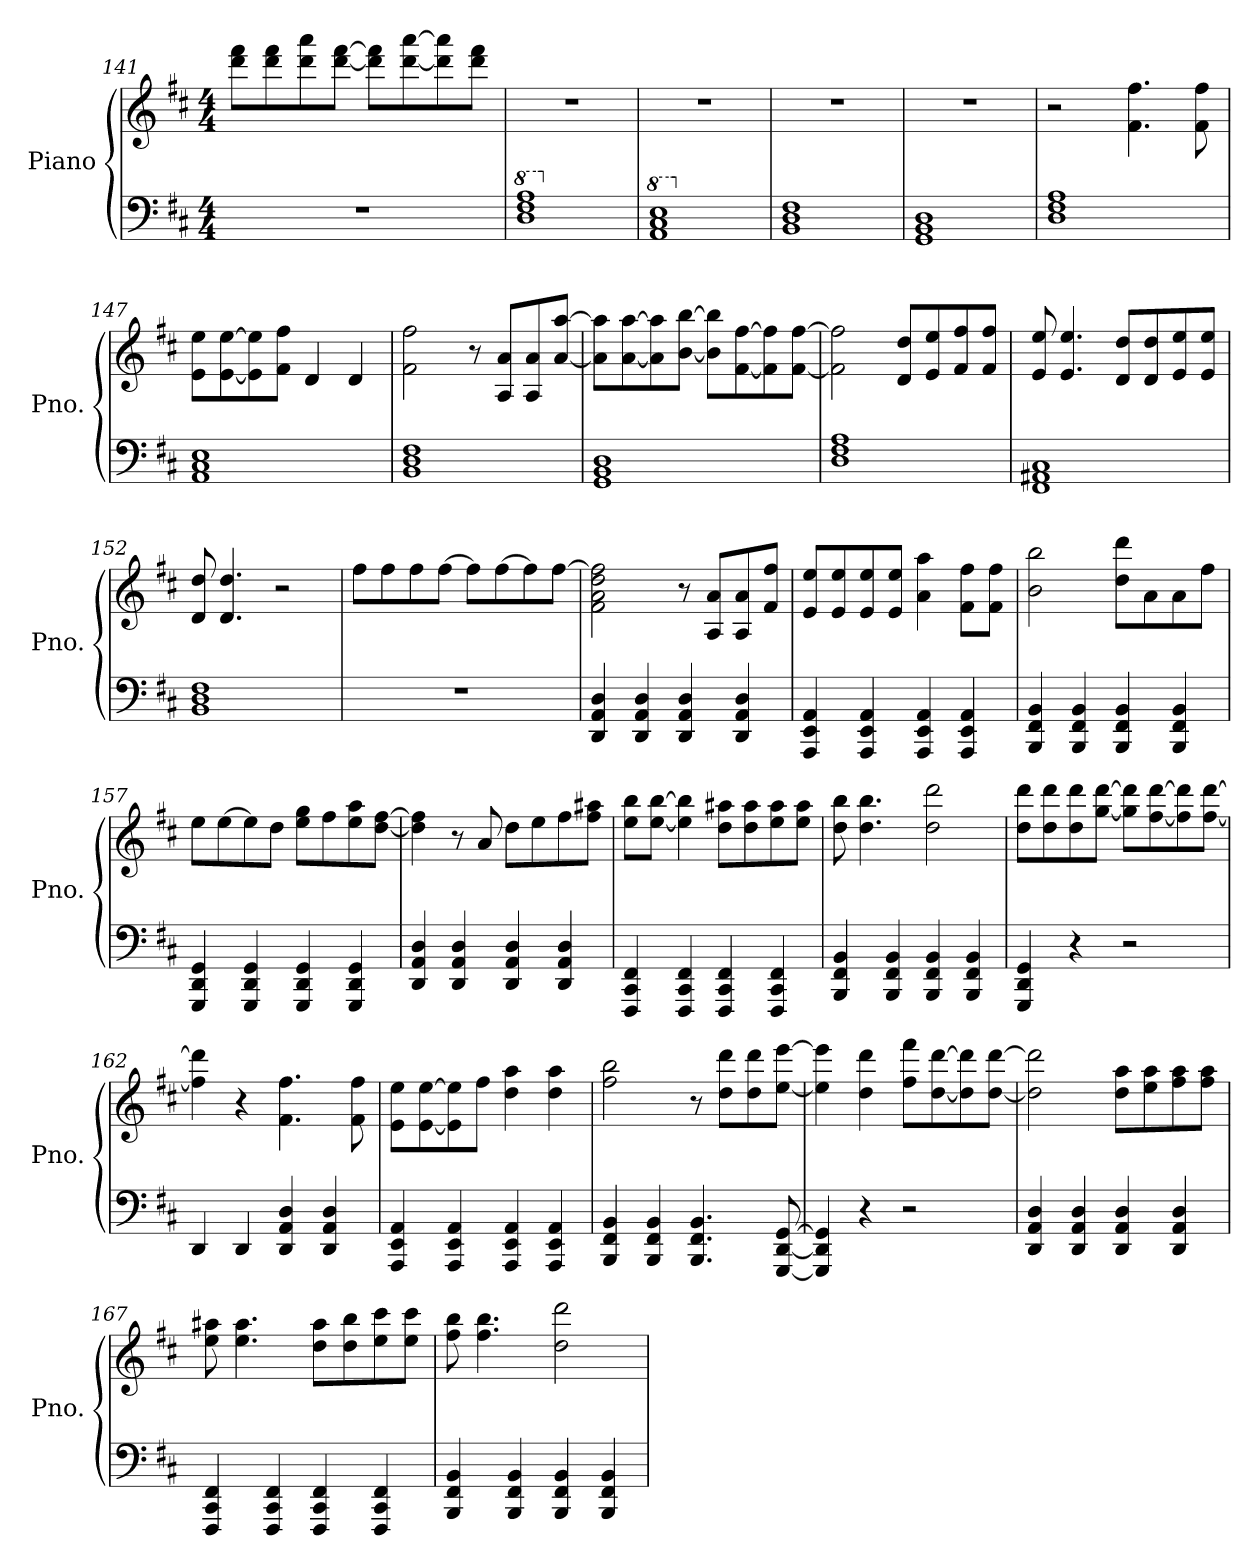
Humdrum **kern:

**kern	**kern
*part1	*part1
*staff2	*staff1
*I"Piano	*
*I'Pno.	*
*clefF4	*clefG2
*k[f#c#]	*k[f#c#]
*M4/4	*M4/4
=141	=141
1r	8ddd\ 8fff#\L
.	8ddd\ 8fff#\
.	8ddd\ 8aaa\
.	[8ddd\ [8fff#\J
.	8ddd\] 8fff#\]L
.	[8ddd\ [8aaa\
.	8ddd\] 8aaa\]
.	8ddd\ 8fff#\J
=142	=142
*8va	*
1d 1f# 1a	1r
!!LO:LB:g=z
=143	=143
*X8va	*
*8va	*
1A 1c# 1e	1r
=144	=144
*X8va	*
1BB 1D 1F#	1r
=145	=145
1GG 1BB 1D	1r
=146	=146
1D 1F# 1A	2r
.	4.f#\ 4.ff#\
.	8f#\ 8ff#\
=147	=147
1AA 1C# 1E	8e\ 8ee\L
.	[8e\ [8ee\
.	8e\] 8ee\]
.	8f#\ 8ff#\J
.	4d/
.	4d/
=148	=148
1BB 1D 1F#	2f#\ 2ff#\
.	8r
.	8A/ 8a/L
.	8A/ 8a/
.	[8a/ [8aa/J
=149	=149
1GG 1BB 1D	8a\] 8aa\]L
.	[8a\ [8aa\
.	8a\] 8aa\]
.	[8b\ [8bb\J
.	8b\] 8bb\]L
.	[8f#\ [8ff#\
.	8f#\] 8ff#\]
.	[8f#\ [8ff#\J
=150	=150
1D 1F# 1A	2f#\] 2ff#\]
.	8d/ 8dd/L
.	8e/ 8ee/
.	8f#/ 8ff#/
.	8f#/ 8ff#/J
!!LO:LB:g=z
=151	=151
1FF# 1AA#X 1C#	8e/ 8ee/
.	4.e/ 4.ee/
.	8d/ 8dd/L
.	8d/ 8dd/
.	8e/ 8ee/
.	8e/ 8ee/J
=152	=152
1BB 1D 1F#	8d/ 8dd/
.	4.d/ 4.dd/
.	2r
=153	=153
1r	8ff#\L
.	8ff#\
.	8ff#\
.	[8ff#\J
.	8ff#\L]
.	[8ff#\
.	8ff#\]
.	[8ff#\J
=154	=154
4DD/ 4AA/ 4D/	2f#\ 2a\ 2dd\ 2ff#\]
4DD/ 4AA/ 4D/	.
4DD/ 4AA/ 4D/	8r
.	8A/ 8a/L
4DD/ 4AA/ 4D/	8A/ 8a/
.	8f#/ 8ff#/J
=155	=155
4AAA/ 4EE/ 4AA/	8e/ 8ee/L
.	8e/ 8ee/
4AAA/ 4EE/ 4AA/	8e/ 8ee/
.	8e/ 8ee/J
4AAA/ 4EE/ 4AA/	4a\ 4aa\
4AAA/ 4EE/ 4AA/	8f#\ 8ff#\L
.	8f#\ 8ff#\J
=156	=156
4BBB/ 4FF#/ 4BB/	2b\ 2bb\
4BBB/ 4FF#/ 4BB/	.
4BBB/ 4FF#/ 4BB/	8dd\ 8ddd\L
.	8a\
4BBB/ 4FF#/ 4BB/	8a\
.	8ff#\J
!!LO:LB:g=z
=157	=157
4GGG/ 4DD/ 4GG/	8ee\L
.	[8ee\
4GGG/ 4DD/ 4GG/	8ee\]
.	8dd\J
4GGG/ 4DD/ 4GG/	8ee\ 8gg\L
.	8ff#\
4GGG/ 4DD/ 4GG/	8ee\ 8aa\
.	[8dd\ [8ff#\J
=158	=158
4DD/ 4AA/ 4D/	4dd\] 4ff#\]
4DD/ 4AA/ 4D/	8r
.	8a/
4DD/ 4AA/ 4D/	8dd\L
.	8ee\
4DD/ 4AA/ 4D/	8ff#\
.	8ff#\ 8aa#X\J
=159	=159
4FFF#/ 4CC#/ 4FF#/	8ee\ 8bb\L
.	[8ee\ [8bb\J
4FFF#/ 4CC#/ 4FF#/	4ee\] 4bb\]
4FFF#/ 4CC#/ 4FF#/	8dd\ 8aa#X\L
.	8dd\ 8aa#\
4FFF#/ 4CC#/ 4FF#/	8ee\ 8aa#\
.	8ee\ 8aa#\J
=160	=160
4BBB/ 4FF#/ 4BB/	8dd\ 8bb\
.	4.dd\ 4.bb\
4BBB/ 4FF#/ 4BB/	.
4BBB/ 4FF#/ 4BB/	2dd\ 2ddd\
4BBB/ 4FF#/ 4BB/	.
!!LO:LB:g=z
=161	=161
4GGG/ 4DD/ 4GG/	8dd\ 8ddd\L
.	8dd\ 8ddd\
4r	8dd\ 8ddd\
.	[8gg\ [8ddd\J
2r	8gg\] 8ddd\]L
.	[8ff#\ [8ddd\
.	8ff#\] 8ddd\]
.	[8ff#\ [8ddd\J
=162	=162
4DD/	4ff#\] 4ddd\]
4DD/	4r
4DD/ 4AA/ 4D/	4.f#\ 4.ff#\
4DD/ 4AA/ 4D/	.
.	8f#\ 8ff#\
=163	=163
4AAA/ 4EE/ 4AA/	8e\ 8ee\L
.	[8e\ [8ee\
4AAA/ 4EE/ 4AA/	8e\] 8ee\]
.	8ff#\J
4AAA/ 4EE/ 4AA/	4dd\ 4aa\
4AAA/ 4EE/ 4AA/	4dd\ 4aa\
=164	=164
4BBB/ 4FF#/ 4BB/	2ff#\ 2bb\
4BBB/ 4FF#/ 4BB/	.
4.BBB/ 4.FF#/ 4.BB/	8r
.	8dd\ 8ddd\L
.	8dd\ 8ddd\
[8GGG/ [8DD/ [8GG/	[8ee\ [8eee\J
=165	=165
4GGG/] 4DD/] 4GG/]	4ee\] 4eee\]
4r	4dd\ 4ddd\
2r	8ff#\ 8fff#\L
.	[8dd\ [8ddd\
.	8dd\] 8ddd\]
.	[8dd\ [8ddd\J
!!LO:PB:g=z
=166	=166
4DD/ 4AA/ 4D/	2dd\] 2ddd\]
4DD/ 4AA/ 4D/	.
4DD/ 4AA/ 4D/	8dd\ 8aa\L
.	8ee\ 8aa\
4DD/ 4AA/ 4D/	8ff#\ 8aa\
.	8ff#\ 8aa\J
=167	=167
4FFF#/ 4CC#/ 4FF#/	8ee\ 8aa#X\
.	4.ee\ 4.aa#\
4FFF#/ 4CC#/ 4FF#/	.
4FFF#/ 4CC#/ 4FF#/	8dd\ 8aa#\L
.	8dd\ 8bb\
4FFF#/ 4CC#/ 4FF#/	8ee\ 8ccc#\
.	8ee\ 8ccc#\J
=168	=168
4BBB/ 4FF#/ 4BB/	8ff#\ 8bb\
.	4.ff#\ 4.bb\
4BBB/ 4FF#/ 4BB/	.
4BBB/ 4FF#/ 4BB/	2dd\ 2ddd\
4BBB/ 4FF#/ 4BB/	.
=	=
*-	*-
